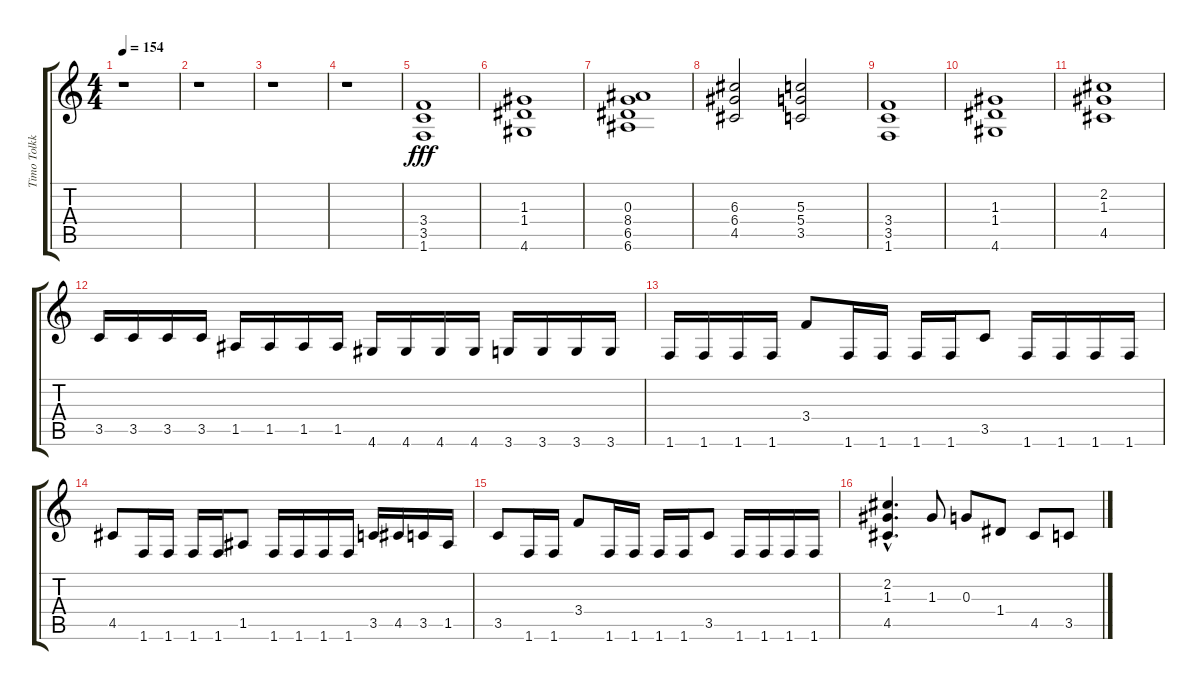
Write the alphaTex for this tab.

\track ("Timo Tolkki" "Timo Tolkk") {instrument overdrivenguitar}
\staff {score tabs}
\tuning (E4 B3 G3 D3 A2 E2) {hide}
\ts (4 4)
\tempo 154
\clef g2
\ks c
r.1{dy f} |
r.1 |
r.1 |
r.1 |
(3.4 3.5 1.6).1{dy fff} |
(1.3 1.4 4.6).1 |
(0.3 8.4 6.5 6.6).1 |
(6.3 6.4 4.5).2 (5.3 5.4 3.5).2 |
(3.4 3.5 1.6).1 |
(1.3 1.4 4.6).1 |
(2.2 1.3 4.5).1 |
3.5.16 3.5.16 3.5.16 3.5.16 1.5.16 1.5.16 1.5.16 1.5.16 4.6.16 4.6.16 4.6.16 4.6.16 3.6.16 3.6.16 3.6.16 3.6.16 |
1.6.16 1.6.16 1.6.16 1.6.16 3.4.8 1.6.16 1.6.16 1.6.16 1.6.16 3.5.8 1.6.16 1.6.16 1.6.16 1.6.16 |
4.5.8 1.6.16 1.6.16 1.6.16 1.6.16 1.5.8 1.6.16 1.6.16 1.6.16 1.6.16 3.5.16 4.5.16 3.5.16 1.5.16 |
3.5.8 1.6.16 1.6.16 3.4.8 1.6.16 1.6.16 1.6.16 1.6.16 3.5.8 1.6.16 1.6.16 1.6.16 1.6.16 |
(2.2{hac} 1.3{hac} 4.5{hac}).4{d} 1.3.8 0.3.8 1.4.8 4.5.8 3.5.8
